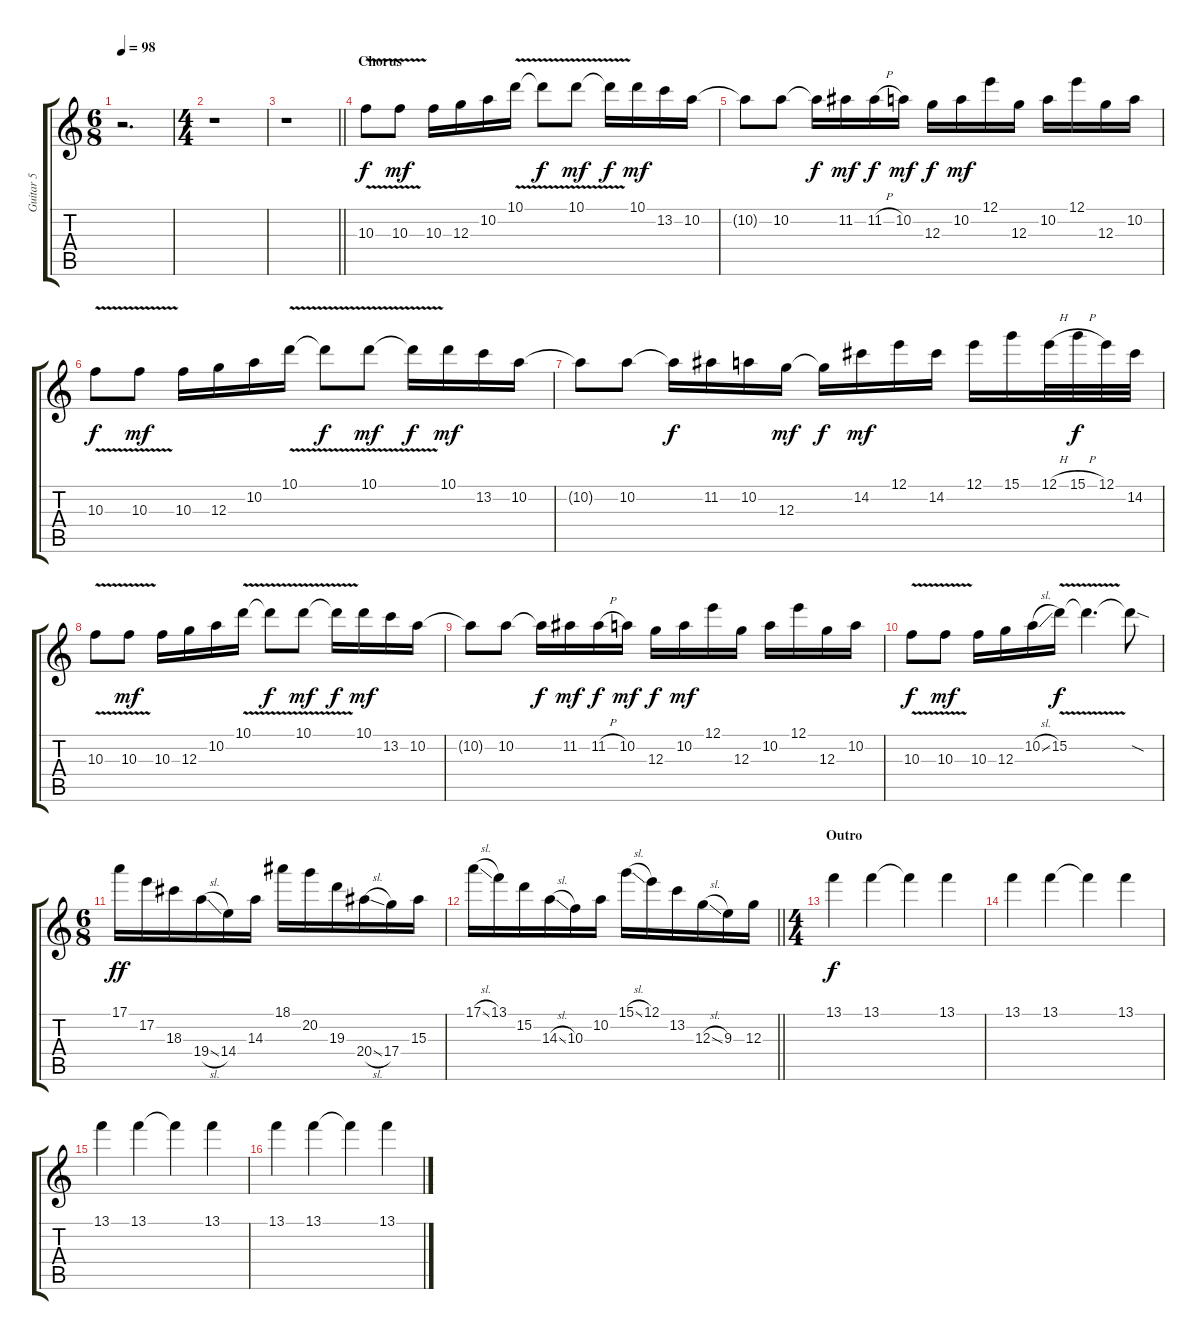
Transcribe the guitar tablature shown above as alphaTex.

\track ("Guitar 5" "Guitar 5") {instrument distortionguitar}
\staff {score tabs}
\tuning (E4 B3 G3 D3 A2 D2) {hide}
\ts (6 8)
\tempo 98
\clef g2
\ks c
r.2{d dy f} |
\ts (4 4)
r.1 |
\barLineRight lightlight
r.1 |
\section ("" "Chorus")
10.3{v}.8 10.3{v}.8{dy mf} 10.3.16 12.3.16 10.2.16 10.1{v}.16 10.1{t}.8{dy f} 10.1{v}.8{dy mf} 10.1{t}.16{dy f} 10.1.16{dy mf} 13.2.16 10.2.16 |
10.2{t}.8 10.2.8 10.2{t}.16{dy f} 11.2.16{dy mf} 11.2{h}.16{dy f} 10.2.16{dy mf} 12.3.16{dy f} 10.2.16{dy mf} 12.1.16 12.3.16 10.2.16 12.1.16 12.3.16 10.2.16 |
10.3{v}.8{dy f} 10.3{v}.8{dy mf} 10.3.16 12.3.16 10.2.16 10.1{v}.16 10.1{t}.8{dy f} 10.1{v}.8{dy mf} 10.1{t}.16{dy f} 10.1.16{dy mf} 13.2.16 10.2.16 |
10.2{t}.8 10.2.8 10.2{t}.16{dy f} 11.2.16 10.2.16 12.3.16{dy mf} 12.3{t}.16{dy f} 14.2.16{dy mf} 12.1.16 14.2.16 12.1.16 15.1.16 12.1{h}.32 15.1{h}.32{dy f} 12.1.32 14.2.32 |
10.3{v}.8 10.3{v}.8{dy mf} 10.3.16 12.3.16 10.2.16 10.1{v}.16 10.1{t}.8{dy f} 10.1{v}.8{dy mf} 10.1{t}.16{dy f} 10.1.16{dy mf} 13.2.16 10.2.16 |
10.2{t}.8 10.2.8 10.2{t}.16{dy f} 11.2.16{dy mf} 11.2{h}.16{dy f} 10.2.16{dy mf} 12.3.16{dy f} 10.2.16{dy mf} 12.1.16 12.3.16 10.2.16 12.1.16 12.3.16 10.2.16 |
10.3{v}.8{dy f} 10.3{v}.8{dy mf} 10.3.16 12.3.16 10.2{sl}.16 15.2{v}.16{dy f} 15.2{t}.4{d} 15.2{sod t}.8 |
\ts (6 8)
17.1.16{dy ff} 17.2.16 18.3.16 19.4{sl}.16 14.4.16 14.3.16 18.1.16 20.2.16 19.3.16 20.4{sl}.16 17.4.16 15.3.16 |
\barLineRight lightlight
17.1{sl}.16 13.1.16 15.2.16 14.3{sl}.16 10.3.16 10.2.16 15.1{sl}.16 12.1.16 13.2.16 12.3{sl}.16 9.3.16 12.3.16 |
\ts (4 4)
\section ("" "Outro")
13.1.4{dy f} 13.1.4 13.1{t}.4 13.1.4 |
13.1.4 13.1.4 13.1{t}.4 13.1.4 |
13.1.4 13.1.4 13.1{t}.4 13.1.4 |
13.1.4 13.1.4 13.1{t}.4 13.1.4
